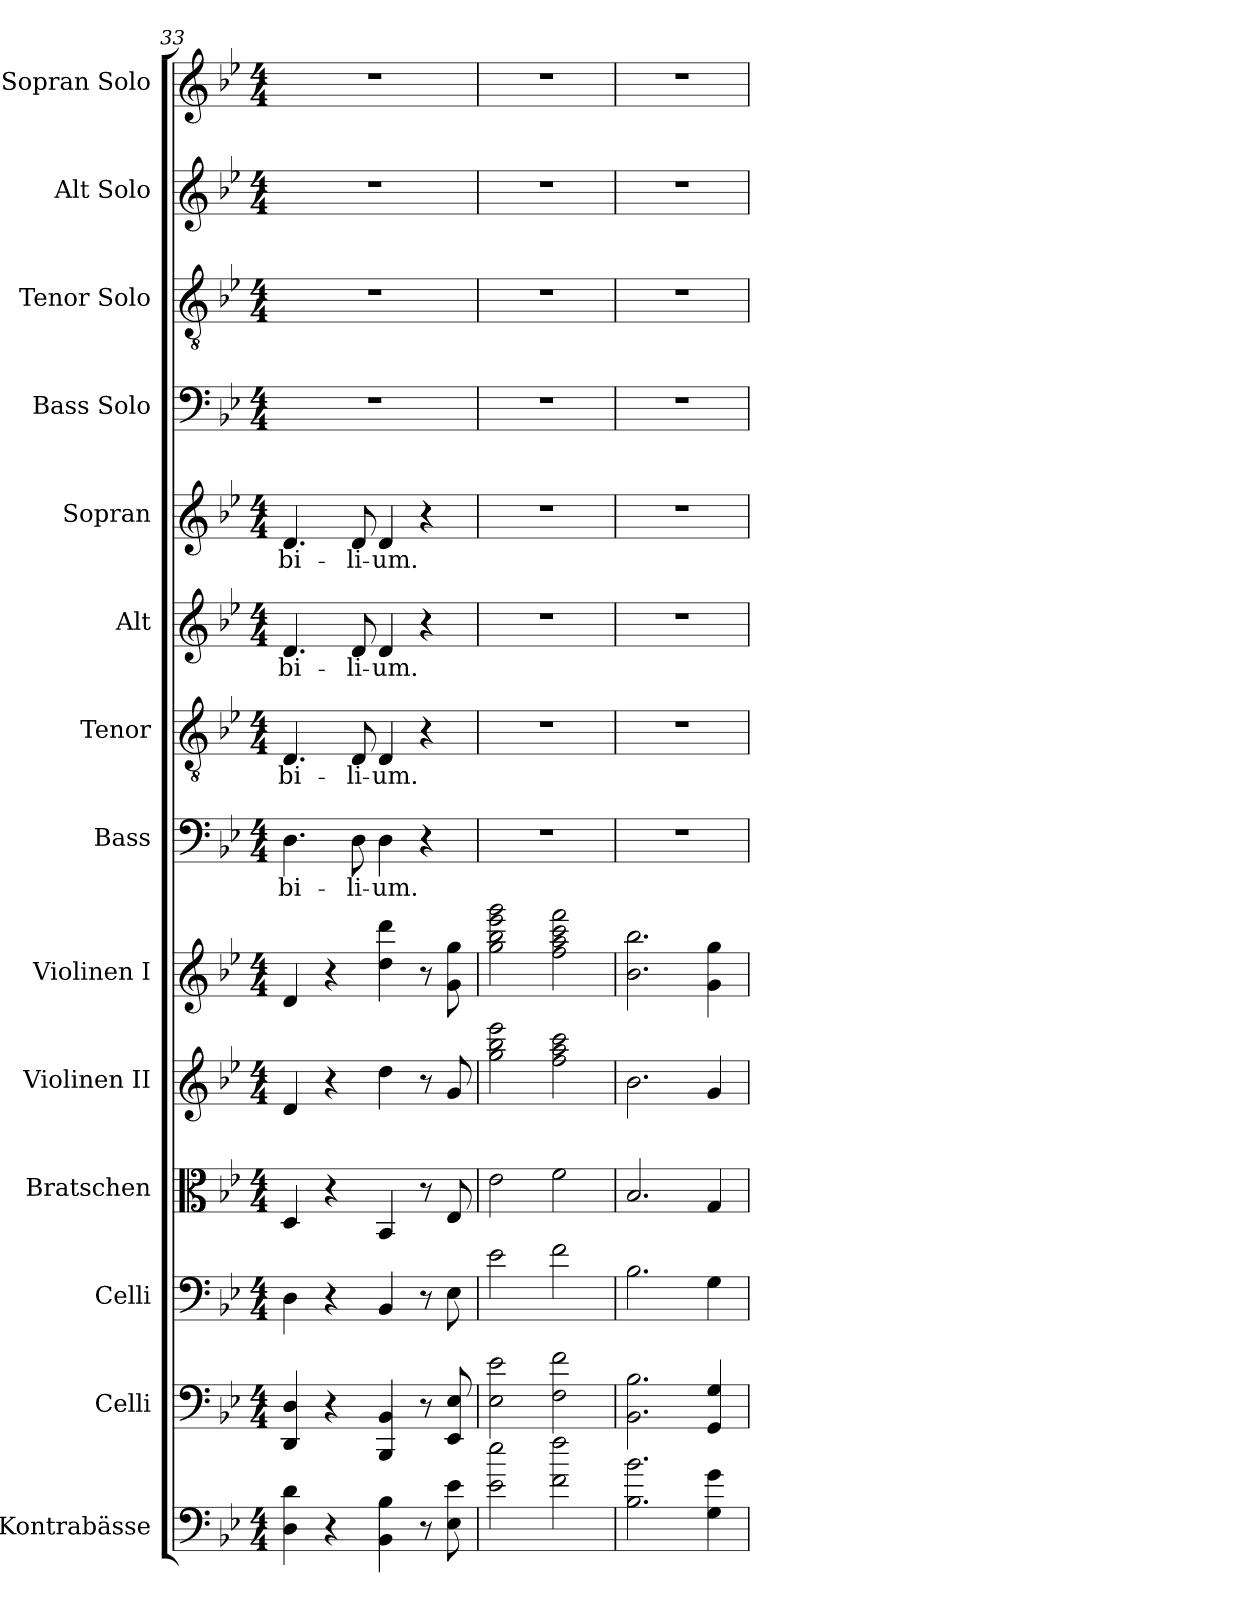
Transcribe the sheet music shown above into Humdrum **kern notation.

**kern	**kern	**kern	**kern	**kern	**kern	**kern	**text	**kern	**text	**kern	**text	**kern	**text	**kern	**kern	**kern	**kern
*part14	*part13	*part12	*part11	*part10	*part9	*part8	*part8	*part7	*part7	*part6	*part6	*part5	*part5	*part4	*part3	*part2	*part1
*staff14	*staff13	*staff12	*staff11	*staff10	*staff9	*staff8	*staff8	*staff7	*staff7	*staff6	*staff6	*staff5	*staff5	*staff4	*staff3	*staff2	*staff1
*I"Kontrabässe	*I"Celli	*I"Celli	*I"Bratschen	*I"Violinen II	*I"Violinen I	*I"Bass	*	*I"Tenor	*	*I"Alt	*	*I"Sopran	*	*I"Bass Solo	*I"Tenor Solo	*I"Alt Solo	*I"Sopran Solo
*	*I'Cl.	*	*	*	*I'Vl.	*I'B.	*	*I'T.	*	*I'A.	*	*I'S.	*	*I'B.S.	*I'T.S.	*I'A.S.	*I'S.S.
*clefF4	*clefF4	*clefF4	*clefC3	*clefG2	*clefG2	*clefF4	*	*clefGv2	*	*clefG2	*	*clefG2	*	*clefF4	*clefGv2	*clefG2	*clefG2
*ITrd7c12	*	*	*	*	*	*	*	*	*	*	*	*	*	*	*	*	*
*k[b-e-]	*k[b-e-]	*k[b-e-]	*k[b-e-]	*k[b-e-]	*k[b-e-]	*k[b-e-]	*	*k[b-e-]	*	*k[b-e-]	*	*k[b-e-]	*	*k[b-e-]	*k[b-e-]	*k[b-e-]	*k[b-e-]
*B-:	*B-:	*B-:	*B-:	*B-:	*B-:	*B-:	*	*B-:	*	*B-:	*	*B-:	*	*B-:	*B-:	*B-:	*B-:
*M4/4	*M4/4	*M4/4	*M4/4	*M4/4	*M4/4	*M4/4	*	*M4/4	*	*M4/4	*	*M4/4	*	*M4/4	*M4/4	*M4/4	*M4/4
=33	=33	=33	=33	=33	=33	=33	=33	=33	=33	=33	=33	=33	=33	=33	=33	=33	=33
!	!	!	!	!	!	!	!LO:LY:b	!	!LO:LY:b	!	!LO:LY:b	!	!LO:LY:b	!	!	!	!
*	*	*	*	*	*	*	*	*	*	*	*	*	*	*	*	*	*^
4DD\ 4D\	4DD/ 4D/	4D\	4D/	4d/	4d/	4.D\	-bi-	4.D/	-bi-	4.d/	-bi-	4.d/	-bi-	1r	1r	1r	1r	2.ryy
4r	4r	4r	4r	4r	4r	.	.	.	.	.	.	.	.	.	.	.	.	.
!	!	!	!	!	!	!	!LO:LY:b	!	!LO:LY:b	!	!LO:LY:b	!	!LO:LY:b	!	!	!	!	!
.	.	.	.	.	.	8D\	-li-	8D/	-li-	8d/	-li-	8d/	-li-	.	.	.	.	.
!	!	!	!	!	!	!	!LO:LY:b	!	!LO:LY:b	!	!LO:LY:b	!	!LO:LY:b	!	!	!	!	!
4BBB-\ 4BB-\	4BBB-/ 4BB-/	4BB-/	4BB-/	4dd\	4dd\ 4ddd\	4D\	um.	4D/	um.	4d/	um.	4d/	um.	.	.	.	.	.
*	*	*	*	*	*	*	*	*	*	*	*	*	*	*	*	*	*MM130	*
8r	8r	8r	8r	8r	8r	4r	.	4r	.	4r	.	4r	.	.	.	.	.	4ryy
8EE-\ 8E-\	8EE-/ 8E-/	8E-\	8E-/	8g/	8g\ 8gg\	.	.	.	.	.	.	.	.	.	.	.	.	.
*	*	*	*	*	*	*	*	*	*	*	*	*	*	*	*	*	*v	*v
=34	=34	=34	=34	=34	=34	=34	=34	=34	=34	=34	=34	=34	=34	=34	=34	=34	=34
2E-\ 2e-\	2E-\ 2e-\	2e-\	2e-\	2gg\ 2bb-\ 2eee-\	2gg\ 2bb-\ 2eee-\ 2ggg\	1r	.	1r	.	1r	.	1r	.	1r	1r	1r	1r
2F\ 2f\	2F\ 2f\	2f\	2f\	2ff\ 2aa\ 2ccc\	2ff\ 2aa\ 2ccc\ 2fff\	.	.	.	.	.	.	.	.	.	.	.	.
=35	=35	=35	=35	=35	=35	=35	=35	=35	=35	=35	=35	=35	=35	=35	=35	=35	=35
2.BB-\ 2.B-\	2.BB-\ 2.B-\	2.B-\	2.B-/	2.b-\	2.b-\ 2.bb-\	1r	.	1r	.	1r	.	1r	.	1r	1r	1r	1r
4GG\ 4G\	4GG/ 4G/	4G\	4G/	4g/	4g\ 4gg\	.	.	.	.	.	.	.	.	.	.	.	.
=	=	=	=	=	=	=	=	=	=	=	=	=	=	=	=	=	=
*-	*-	*-	*-	*-	*-	*-	*-	*-	*-	*-	*-	*-	*-	*-	*-	*-	*-
